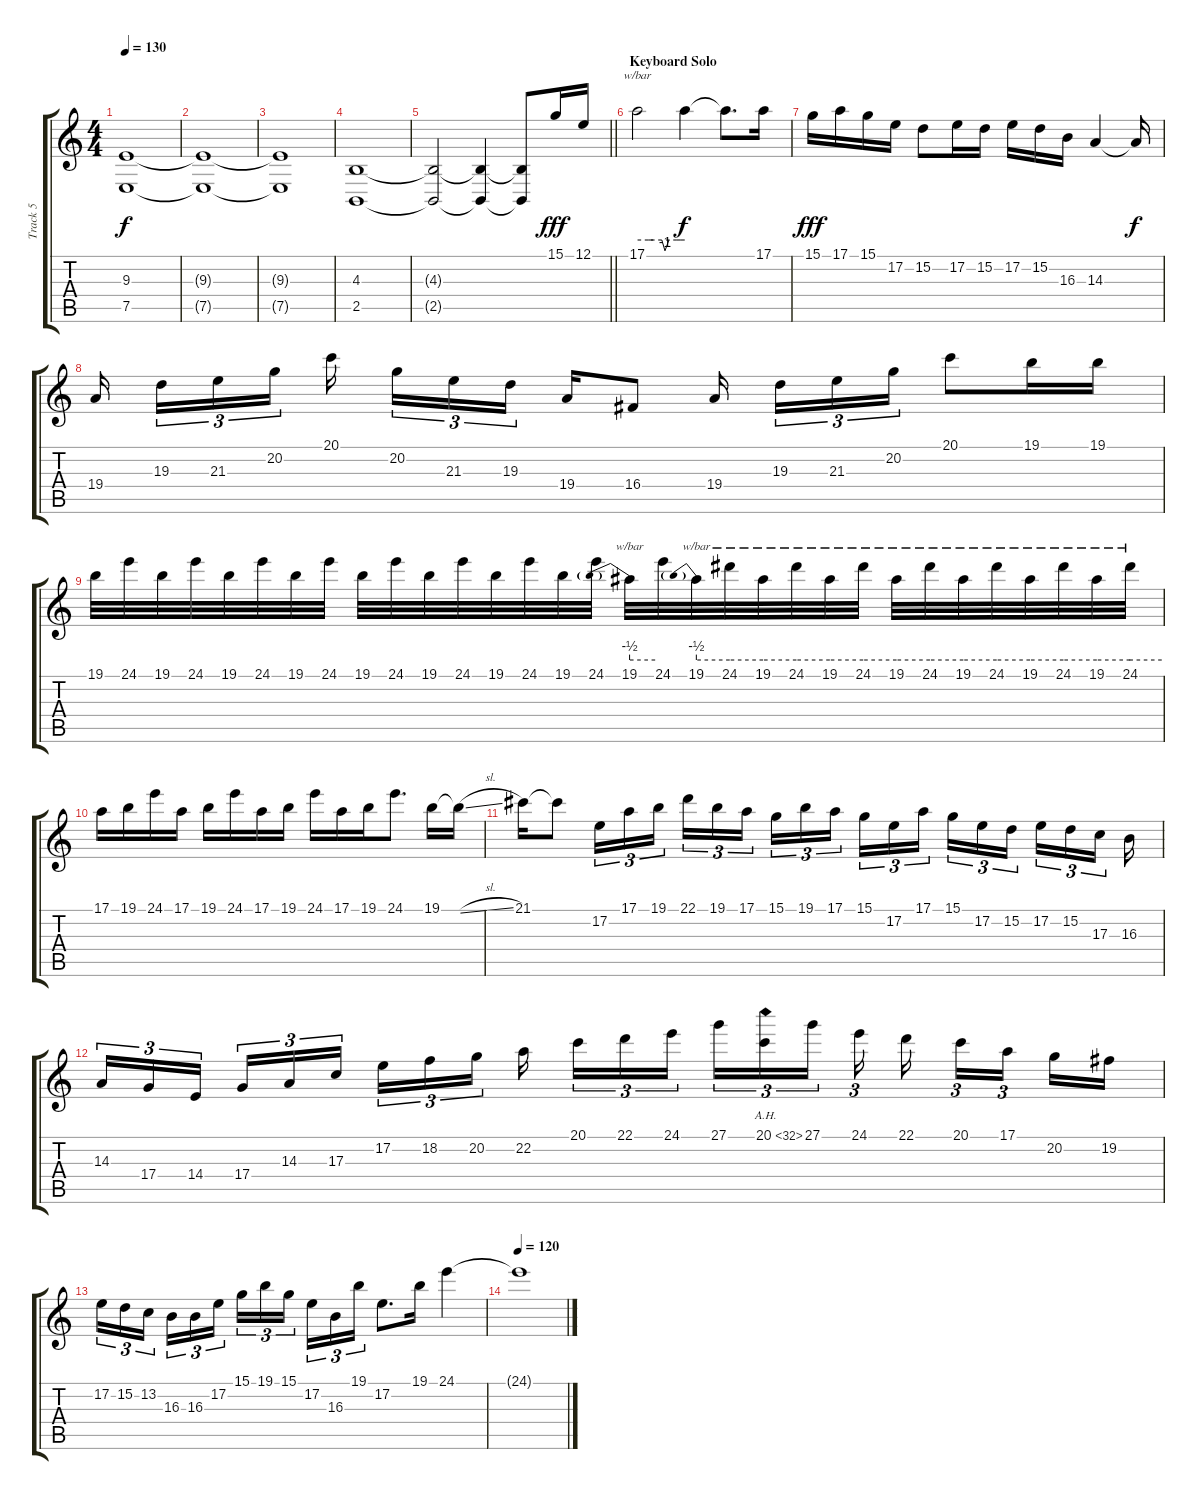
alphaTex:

\track ("Track 5" "Track 5") {instrument stringensemble1}
\staff {score tabs}
\tuning (E4 B3 G3 D3 A2 E2) {hide}
\ts (4 4)
\tempo 130
\clef g2
\ks c
(9.3{t} 7.5{t}).1{dy f} |
(9.3{t} 7.5{t}).1 |
(9.3{t} 7.5{t}).1 |
(4.3 2.5).1 |
\barLineRight lightlight
(4.3{t} 2.5{t}).2 (4.3{t} 2.5{t}).4 (4.3{t} 2.5{t}).8 15.1.16{dy fff instrument clarinet} 12.1.16 |
\section ("" "Keyboard Solo")
17.1.2{tbe (custom default 0 0 14 0 20 0 31 0 35 -4 40 0 50 0 55 0 60 0)} 17.1{t}.4{dy f} 17.1{t}.8{d} 17.1.16 |
15.1.16{dy fff} 17.1.16 15.1.16 17.2.16 15.2.8 17.2.16 15.2.16 17.2.16 15.2.16 16.3.16 14.3.4 14.3{t}.16{dy f} |
19.4.16{beam splitsecondary} 19.3.16{tu (3 2)} 21.3.16{tu (3 2)} 20.2.16{tu (3 2) beam splitsecondary} 20.1.16 20.2.16{tu (3 2)} 21.3.16{tu (3 2)} 19.3.16{tu (3 2) beam splitsecondary} 19.4.16 16.4.8 19.4.16{beam splitsecondary} 19.3.16{tu (3 2)} 21.3.16{tu (3 2)} 20.2.16{tu (3 2)} 20.1.8 19.1.16 19.1.16 |
19.1.32 24.1.32 19.1.32 24.1.32 19.1.32 24.1.32 19.1.32 24.1.32 19.1.32 24.1.32 19.1.32 24.1.32 19.1.32 24.1.32 19.1.32 24.1.32 19.1.32{tbe (predive default 0 -2 60 -2)} 24.1.32 19.1.32{tbe (predive default 0 -2 60 -2)} 24.1.32{tbe (hold default 0 -2 60 -2)} 19.1.32{tbe (hold default 0 -2 60 -2)} 24.1.32{tbe (hold default 0 -2 60 -2)} 19.1.32{tbe (hold default 0 -2 60 -2)} 24.1.32{tbe (hold default 0 -2 60 -2)} 19.1.32{tbe (hold default 0 -2 60 -2)} 24.1.32{tbe (hold default 0 -2 60 -2)} 19.1.32{tbe (hold default 0 -2 60 -2)} 24.1.32{tbe (hold default 0 -2 60 -2)} 19.1.32{tbe (hold default 0 -2 60 -2)} 24.1.32{tbe (hold default 0 -2 60 -2)} 19.1.32{tbe (hold default 0 -2 60 -2)} 24.1.32{tbe (hold default 0 -2 60 -2)} |
17.1.16 19.1.16 24.1.16 17.1.16 19.1.16 24.1.16 17.1.16 19.1.16 24.1.16 17.1.16 19.1.16 24.1.8{d} 19.1.16 19.1{sl t}.16 |
21.1.16 21.1{t}.8 17.2.16{tu (3 2)} 17.1.16{tu (3 2)} 19.1.16{tu (3 2) beam splitsecondary} 22.1.16{tu (3 2)} 19.1.16{tu (3 2)} 17.1.16{tu (3 2) beam splitsecondary} 15.1.16{tu (3 2)} 19.1.16{tu (3 2)} 17.1.16{tu (3 2) beam splitsecondary} 15.1.16{tu (3 2)} 17.2.16{tu (3 2)} 17.1.16{tu (3 2) beam splitsecondary} 15.1.16{tu (3 2)} 17.2.16{tu (3 2)} 15.2.16{tu (3 2) beam splitsecondary} 17.2.16{tu (3 2)} 15.2.16{tu (3 2)} 17.3.16{tu (3 2) beam splitsecondary} 16.3.16 |
14.3.16{tu (3 2)} 17.4.16{tu (3 2)} 14.4.16{tu (3 2) beam splitsecondary} 17.4.16{tu (3 2)} 14.3.16{tu (3 2)} 17.3.16{tu (3 2)} 17.2.16{tu (3 2)} 18.2.16{tu (3 2)} 20.2.16{tu (3 2) beam splitsecondary} 22.2.16{beam splitsecondary} 20.1.16{tu (3 2)} 22.1.16{tu (3 2)} 24.1.16{tu (3 2) beam splitsecondary} 27.1.16{tu (3 2)} 20.1{ah 12}.16{tu (3 2)} 27.1.16{tu (3 2) beam splitsecondary} 24.1.16{tu (3 2)} 22.1.16 20.1.16{tu (3 2)} 17.1.16{tu (3 2) beam splitsecondary} 20.2.16 19.2.16 |
17.2.16{tu (3 2)} 15.2.16{tu (3 2)} 13.2.16{tu (3 2) beam splitsecondary} 16.3.16{tu (3 2)} 16.3.16{tu (3 2)} 17.2.16{tu (3 2)} 15.1.16{tu (3 2)} 19.1.16{tu (3 2)} 15.1.16{tu (3 2) beam splitsecondary} 17.2.16{tu (3 2)} 16.3.16{tu (3 2)} 19.1.16{tu (3 2)} 17.2.8{d} 19.1.16 24.1.4 |
\tempo 120
24.1{t}.1{volume 0}
